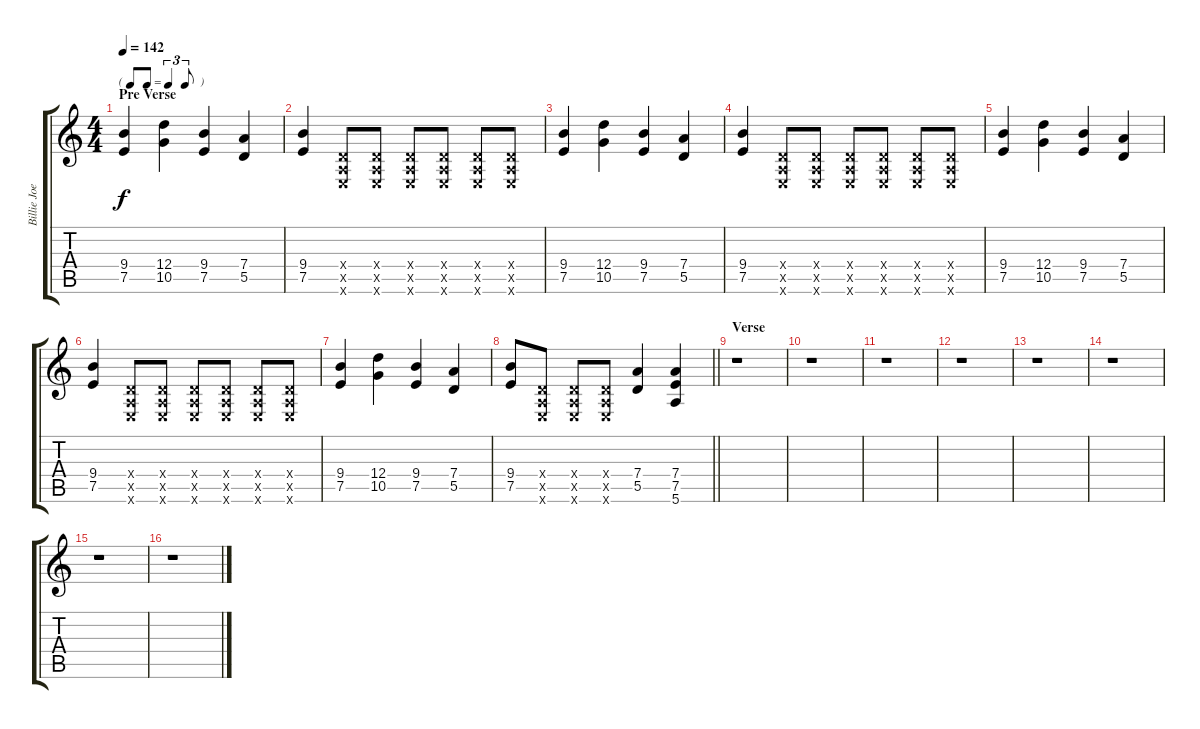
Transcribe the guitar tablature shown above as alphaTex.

\track ("Billie Joe" "Billie Joe") {instrument distortionguitar}
\staff {score tabs}
\tuning (E4 B3 G3 D3 A2 E2) {hide}
\ts (4 4)
\tf triplet8th
\section ("" "Pre Verse")
\tempo 142
\clef g2
\ks c
(9.4 7.5).4{dy f} (12.4 10.5).4 (9.4 7.5).4 (7.4 5.5).4 |
(9.4 7.5).4 (0.4{x} 0.5{x} 0.6{x}).8 (0.4{x} 0.5{x} 0.6{x}).8 (0.4{x} 0.5{x} 0.6{x}).8 (0.4{x} 0.5{x} 0.6{x}).8 (0.4{x} 0.5{x} 0.6{x}).8 (0.4{x} 0.5{x} 0.6{x}).8 |
(9.4 7.5).4 (12.4 10.5).4 (9.4 7.5).4 (7.4 5.5).4 |
(9.4 7.5).4 (0.4{x} 0.5{x} 0.6{x}).8 (0.4{x} 0.5{x} 0.6{x}).8 (0.4{x} 0.5{x} 0.6{x}).8 (0.4{x} 0.5{x} 0.6{x}).8 (0.4{x} 0.5{x} 0.6{x}).8 (0.4{x} 0.5{x} 0.6{x}).8 |
(9.4 7.5).4 (12.4 10.5).4 (9.4 7.5).4 (7.4 5.5).4 |
(9.4 7.5).4 (0.4{x} 0.5{x} 0.6{x}).8 (0.4{x} 0.5{x} 0.6{x}).8 (0.4{x} 0.5{x} 0.6{x}).8 (0.4{x} 0.5{x} 0.6{x}).8 (0.4{x} 0.5{x} 0.6{x}).8 (0.4{x} 0.5{x} 0.6{x}).8 |
(9.4 7.5).4 (12.4 10.5).4 (9.4 7.5).4 (7.4 5.5).4 |
\barLineRight lightlight
(9.4 7.5).8 (0.4{x} 0.5{x} 0.6{x}).8 (0.4{x} 0.5{x} 0.6{x}).8 (0.4{x} 0.5{x} 0.6{x}).8 (7.4 5.5).4 (7.4 7.5 5.6).4 |
\section ("" "Verse")
r.1 |
r.1 |
r.1 |
r.1 |
r.1 |
r.1 |
r.1 |
r.1
